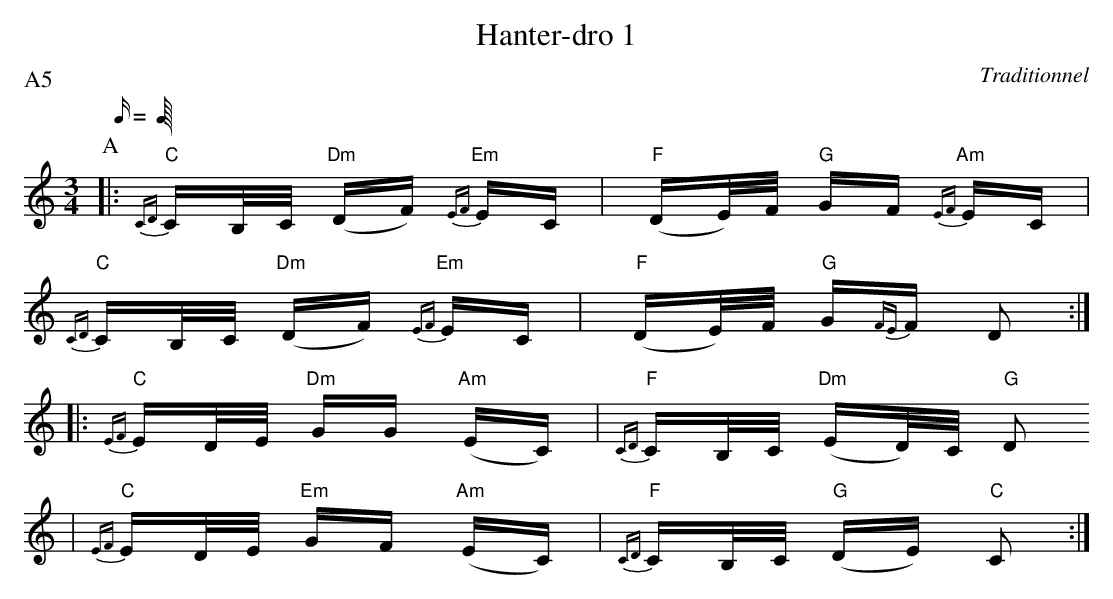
X:1
T:Hanter-dro 1
M:3/4
L:1/16
Q:C2=116
C:Traditionnel
P:A5
K:C
P:A
|: "C"{CD}CB,/2C/2 "Dm"(DF) "Em"{EF}EC | "F"(DE/2)F/2 "G"GF "Am"{EF}EC |
\
"C"{CD}CB,/2C/2 "Dm"(DF) "Em"{EF}EC | "F"(DE/2)F/2 "G"G{FE}F D2 :|
|: "C"{EF}ED/2E/2 "Dm"GG "Am"(EC) | "F"{CD}CB,/2C/2 "Dm"(ED/2)C/2 "G"D2
|
"C"{EF}ED/2E/2 "Em"GF "Am"(EC) | "F"{CD}CB,/2C/2 "G"(DE) "C"C2 :|
